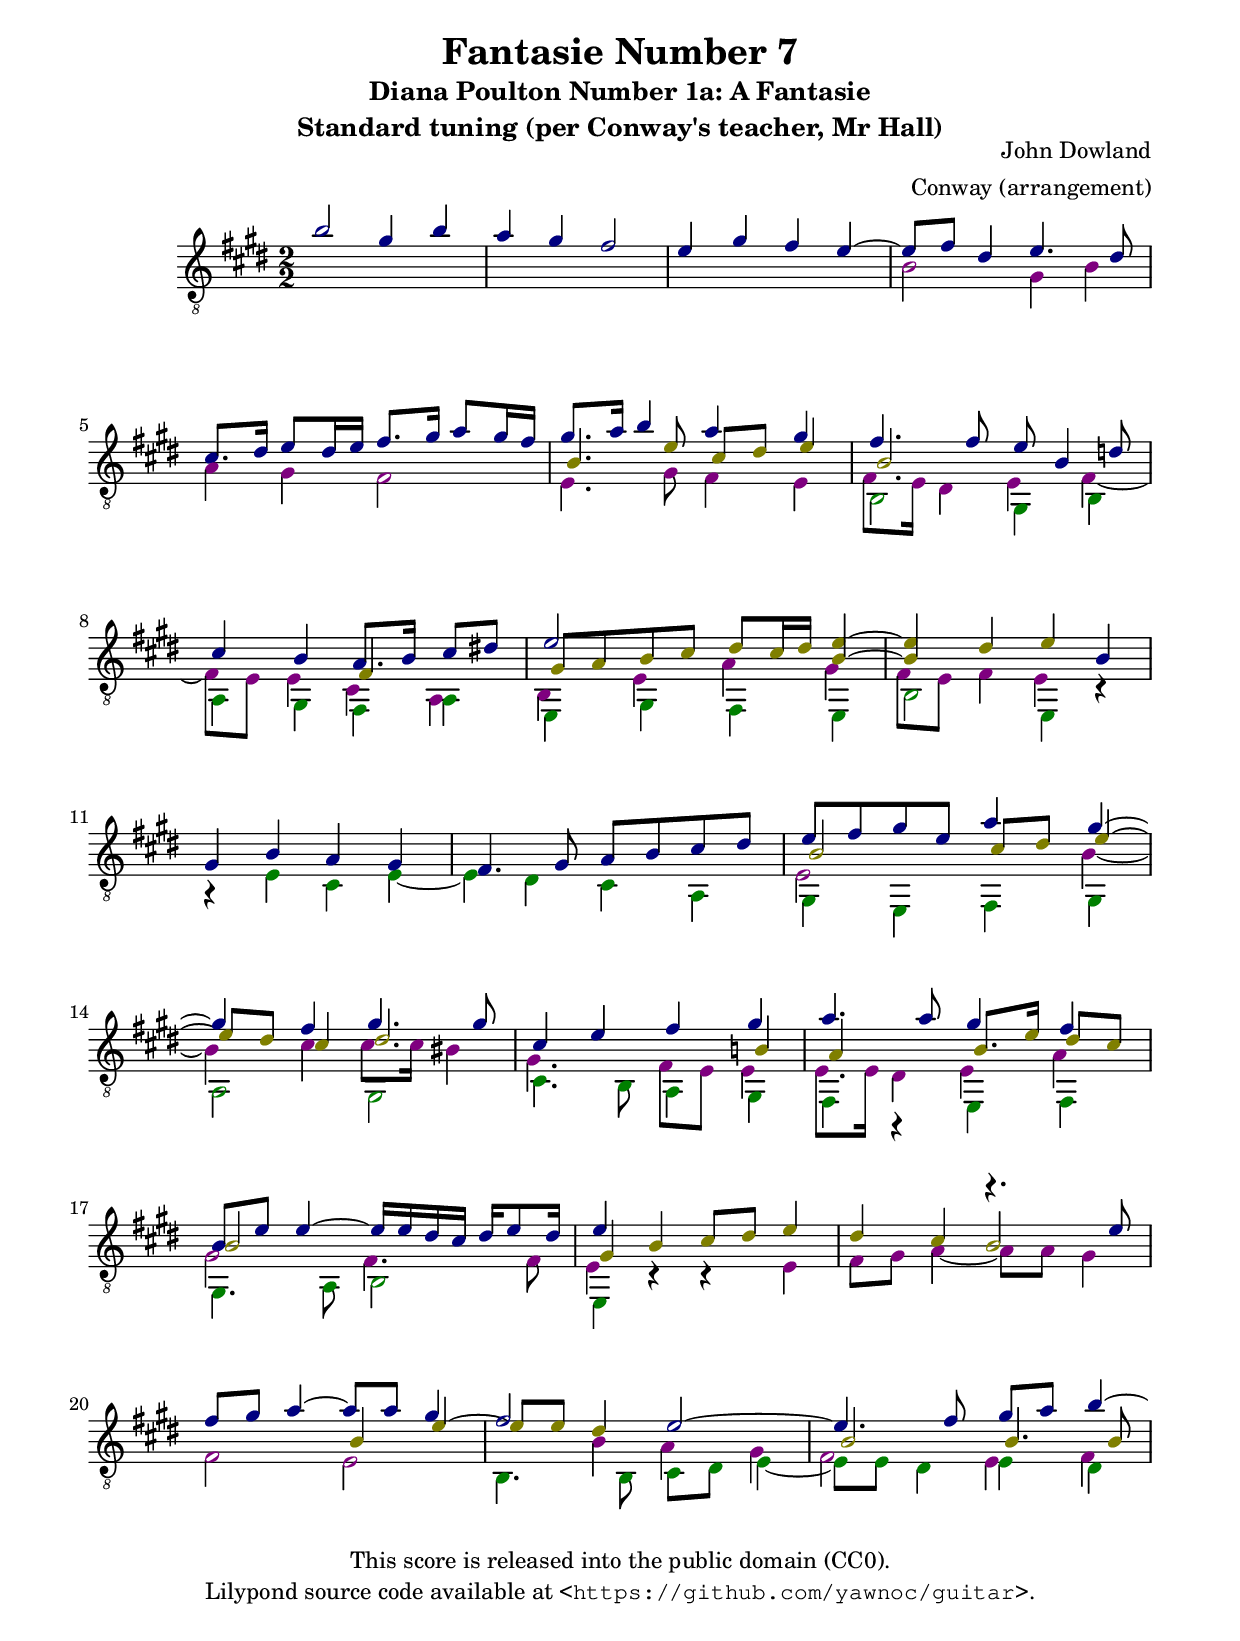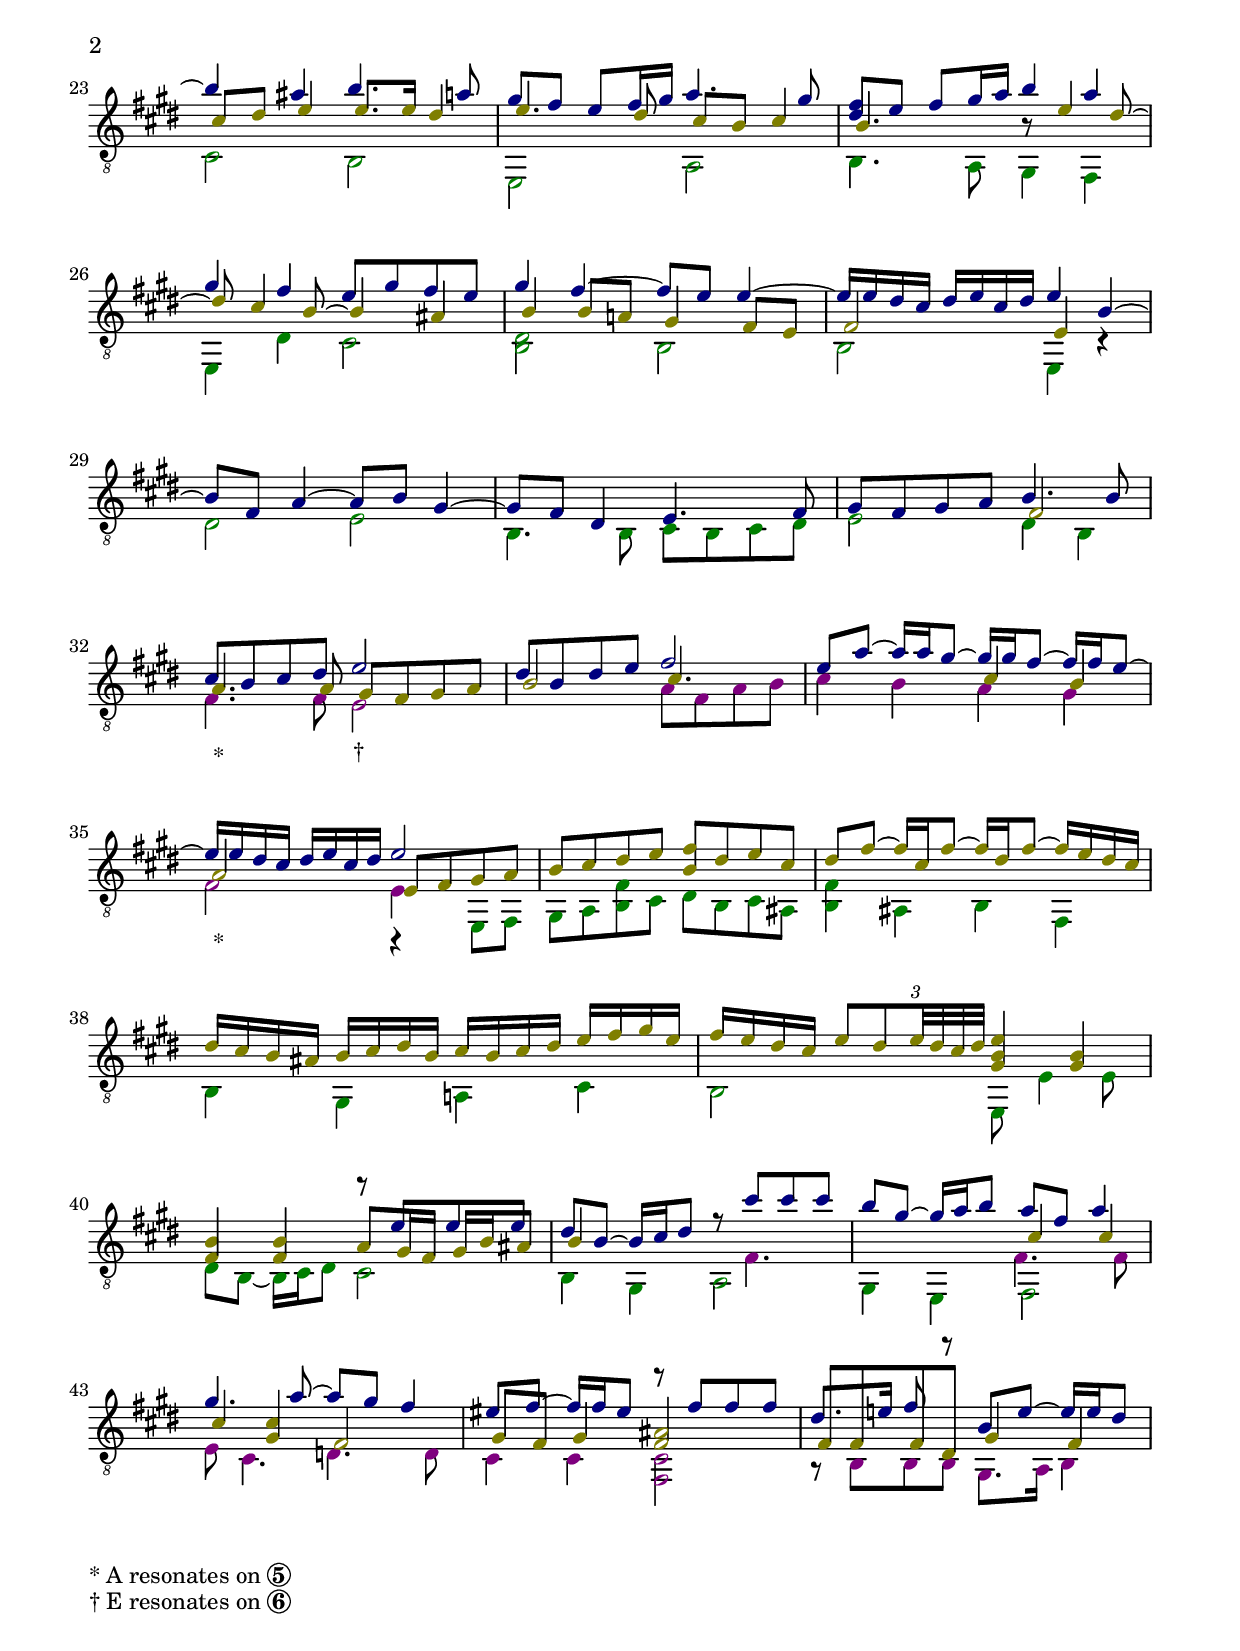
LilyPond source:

\version "2.18.2"


%%%%%%%%%%%%%%%%%%%%%%%%%%%%%%%%%%%%%%%%%%%%%%%%%%%%%%%%%%%%%%%%
% General
%%%%%%%%%%%%%%%%%%%%%%%%%%%%%%%%%%%%%%%%%%%%%%%%%%%%%%%%%%%%%%%%

\paper {
  top-margin = 1.5\cm
  left-margin = 1.5\cm
  right-margin = 1.5\cm
  bottom-margin = 1.5\cm
  ragged-last-bottom = ##f
  footnote-separator-markup = \markup { \vspace #1.5 }
}

globalSettings = {
  \accidentalStyle modern
  \compressFullBarRests
  \mergeDifferentlyHeadedOn
  \mergeDifferentlyDottedOn
  \numericTimeSignature
  \pointAndClickOff
  \override TextScript.extra-offset = #'(0 . 0.7)
  \override Score.FootnoteItem.annotation-line = ##f
}

origin-url = "https://github.com/yawnoc/guitar"

\header {
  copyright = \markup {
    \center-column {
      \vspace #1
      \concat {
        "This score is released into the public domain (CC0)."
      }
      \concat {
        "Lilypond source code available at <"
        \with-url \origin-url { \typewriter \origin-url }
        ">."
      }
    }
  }
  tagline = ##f
}

triplet = #(define-music-function
  (parser location music) (ly:music?)
  #{
    \tuplet 3/2 { $music }
  #}
)

tripletDuple = #(define-music-function
  (parser location music) (ly:music?)
  #{
    \tuplet 6/4 { $music }
  #}
)

overrideBeamedStemLengths = #(define-scheme-function
  (parser location lengths) (list?)
  #{
    \override Stem.details.beamed-lengths = $lengths
  #}
)
revertBeamedStemLengths = { \revert Stem.details.beamed-lengths }

overrideBeamVerticalPositions = #(define-scheme-function
  (parser location positions) (pair?)
  #{
    \override Beam.positions = $positions
  #}
)

%%%%%%%%%%%%%%%%%%%%%%%%%%%%%%%%%%%%%%%%%%%%%%%%%%%%%%%%%%%%%%%%
% Semantic bar lines
%%%%%%%%%%%%%%%%%%%%%%%%%%%%%%%%%%%%%%%%%%%%%%%%%%%%%%%%%%%%%%%%

barLineGoto = { \bar "||" }
barLineKeyChange = { \bar "||" }
barLineEnd = { \bar "|." }

%%%%%%%%%%%%%%%%%%%%%%%%%%%%%%%%%%%%%%%%%%%%%%%%%%%%%%%%%%%%%%%%
% Guitar notation
%%%%%%%%%%%%%%%%%%%%%%%%%%%%%%%%%%%%%%%%%%%%%%%%%%%%%%%%%%%%%%%%

stringNumbersAbove = { \set stringNumberOrientations = #'(up) }
stringNumbersBelow = { \set stringNumberOrientations = #'(down) }

fingeringAbove = { \set fingeringOrientations = #'(up) }
fingeringBelow = { \set fingeringOrientations = #'(down) }
fingeringAleft = { \set fingeringOrientations = #'(left) }
fingeringAright = { \set fingeringOrientations = #'(right) }

startGraceMusic = {
  <>(
  \override Fingering.font-size = -6
}
stopGraceMusic = {
  \revert Fingering.font-size
  <>)
}

overrideHorizontalShift = #(define-scheme-function
  (parser location distance) (number?)
  #{
    \override NoteColumn.force-hshift = $distance
  #}
)
revertHorizontalShift = { \revert NoteColumn.force-hshift }

barreSpan = #(define-music-function
  (parser location label offsetPair music)
  (string? (pair? (cons 0 0)) ly:music?)
  (let
    (
      (elements (extract-named-music music '(NoteEvent EventChord)))
    )
    (if
      (pair? elements)
      (let
        (
          (first-element (first elements))
          (last-element (last elements))
        )
        (set!
          (ly:music-property first-element 'articulations)
          (cons
            (make-music 'TextSpanEvent 'span-direction -1)
            (ly:music-property first-element 'articulations)
          )
        )
        (set!
          (ly:music-property last-element 'articulations)
          (cons
            (make-music 'TextSpanEvent 'span-direction 1)
            (ly:music-property last-element 'articulations)
          )
        )
      )
    )
  )
  #{
    \once \override TextSpanner.font-shape = #'upright
    \once \override TextSpanner.style = #'line
    \once \override TextSpanner.extra-offset = #offsetPair
    \once \override TextSpanner.bound-details = #`(
      (left
        (text . ,#{ \markup { \raise #-0.7 { #label \hspace #0.7 }} #})
        (Y . 0)
        (padding . -0.8)
        (attach-dir . -2)
      )
      (right
        (text . ,#{ \markup { \draw-line #'(0 . -1.3) } #}) ;; draw hook
        (Y . 0)
        (padding . -0.5)
        (attach-dir . 2)
      )
    )
    \once \override TextSpanner #'after-line-breaking = #(lambda (grob)
      (let*
        (
          (originalGrob (ly:grob-original grob))
          (splitGrobs (ly:spanner-broken-into originalGrob))
        )
        (if
          (and
            (>= (length splitGrobs) 2)
            (not (eq? (car (last-pair splitGrobs)) grob))
          )
          (begin
            (ly:grob-set-nested-property! grob
              '(bound-details right text)
              #{ \markup { \draw-line #'(0 . 0) } #} ;; suppress draw hook
            )
            (ly:grob-set-property! grob
              'extra-offset
              (cons
                (car offsetPair)
                (+ (cdr offsetPair) 0.7) ;; correction for suppressed hook
              )
            )
            (ly:grob-set-nested-property! grob
              '(bound-details right padding)
              #'-3 ;; increase spanner length
            )
          )
        )
      )
    )
    $music
  #}
)

barre = #(define-scheme-function
  (parser location label) (string?)
  #{
    \markup {
      \center-align {
        \hspace #0.7
        $label
      }
    }
  #}
)

nudgeNextBarre = #(define-scheme-function
  (parser location distance) (number?)
  #{
    \once \override TextScript.X-offset = $distance
  #}
)

position = #(define-scheme-function
  (parser location label) (string?)
  #{
    \markup {
      \center-align {
        \hspace #0.5
        $label
      }
    }
  #}
)

#(define-markup-command
  (markupString layout properties stringNumber) (markup?)
  (interpret-markup layout properties
    #{
      \markup \circle { \bold #stringNumber }
    #}
  )
)

#(define-markup-command
  (resonatesOn layout properties note stringNumber) (markup? markup?)
  (interpret-markup layout properties
    #{
      \markup { #note "resonates on" \markupString #stringNumber }
    #}
  )
)

%%%%%%%%%%%%%%%%%%%%%%%%%%%%%%%%%%%%%%%%%%%%%%%%%%%%%%%%%%%%%%%%
% Goto statements
%%%%%%%%%%%%%%%%%%%%%%%%%%%%%%%%%%%%%%%%%%%%%%%%%%%%%%%%%%%%%%%%

overrideGotoVisibility = {
  \once \override Score.RehearsalMark #'break-visibility = #'#(#t #t #f)
}

makeGotoMark = #(define-scheme-function
  (parser location label) (string?)
  #{
    \mark \markup { \small \italic $label }
  #}
)

simultaneousMarkSeparator = {
  \cadenzaOn
    s1073741824 % stupid, but works
  \cadenzaOff
}

coda = {
  \overrideGotoVisibility
  \mark \markup { \musicglyph #"scripts.coda" }
}

fine = {
  \overrideGotoVisibility
  \makeGotoMark Fine
}

dcAlCoda = {
  \overrideGotoVisibility
  \makeGotoMark "D.C. al Coda"
}

dcAlFine = {
  \overrideGotoVisibility
  \makeGotoMark "D.C. al Fine"
}

toCoda = {
  \overrideGotoVisibility
  \makeGotoMark "to Coda"
}



\header {
  title = "Fantasie Number 7"
  subtitle = \markup {
    \center-column {
      "Diana Poulton Number 1a: A Fantasie"
      "Standard tuning (per Conway's teacher, Mr Hall)"
    }
  }
  composer = "John Dowland"
  arranger = "Conway (arrangement)"
}


initialSignatures = {
  \clef "treble_8"
  \key e \major
  \time 2/2
  \set Timing.beamExceptions = #'()
  \set Timing.baseMoment = #(ly:make-moment 1/4)
  \set Timing.beatStructure = #'(1 1 1 1)
  \set Timing.beamExceptions = #'(
    (
      end
        .
      (
        ((1 . 8) . (4 4)) ;; quavers by fours
        ((1 . 12) . (3 3 3 3)) ;; anything shorter by beat
      )
    )
  )
}


highVoiceMusic = {
  
  \override NoteHead.color = #darkblue
  
  % Main theme high
  \barNumberCheck #1
  \relative c'' {
    b2 gis4 b |
    a gis fis2 |
    e4 gis fis e~ |
    e8 fis dis4 e4. dis8 |
    cis8. dis16 e8 dis16 e fis8. gis16 a8 gis16 fis |
    gis8. a16 b4 a gis |
    fis4. fis8 e8 b4 d8 |
    cis4 b a8. b16 cis8 dis |
    e2 s2 |
    s2 s4
  }
  
  % Main theme low
  \barNumberCheck #10
  \relative c' {
    b4 |
    gis b a gis |
    fis4. gis8 a b cis dis |
    e fis gis e a4 gis~ |
    gis fis gis4. gis8 |
    cis,4 e fis gis |
    a4. a8 gis4 fis |
    b,8 e e4~ e16 e dis cis dis16 e8 dis16 |
    e4
  }
  
  % Tee-tee taa high
  \barNumberCheck #18
  \relative c' {
    s4 s2 |
    s2 r4. e8 |
    fis8 gis a4~ a8 a gis4 |
    fis2 e2~ |
    e4. fis8 gis8 a b4~ |
    b ais b4. a8 |
    gis8 fis e8 fis16 gis a4. gis8 |
    <fis dis>8 e fis8 gis16 a b4 a |
    gis fis e8 gis fis e |
    gis4 fis~ fis8 e e4~ |
    e16 e dis cis dis e cis dis e4
  }
  
  % Tee-tee taa low
  \barNumberCheck #28
  \relative c' {
    b4~ |
    b8 fis a4~ a8 b gis4~ |
    gis8 fis dis4 e4. fis8 |
    gis fis gis a b4. b8 |
    cis b cis dis e2 |
    dis8 b dis e fis2 |
    e8 a~ a16 a gis8~ gis16 gis fis8~ fis16 fis e8~ |
    e16 e dis cis dis e cis dis e2 |
  }
  
  % Ascending scale
  \barNumberCheck #36
  {
    s1 * 3 |
    s2
  }
  
  % Tee-tee-tee
  \barNumberCheck #39
  \relative c' {
    s2 |
    s2 r8 e e e |
    dis b~ b16 cis dis8 r8 cis' cis cis |
    b8 gis~ gis16 a b8 a8 fis a4 |
    gis4. a8~ a gis fis4 |
    eis8 fis~ fis16 fis eis8 r8 fis fis fis |
    dis8. e16 fis8 r b,8 e~ e16 e dis8 |
  }
  
}


lowVoiceMusic = {
  
  \override NoteHead.color = #darkgreen
  
  % Main theme high
  \barNumberCheck #1
  \relative c {
    s1 * 6 |
    b2 gis4 b |
    a gis fis a |
    e gis fis e |
    b'2 e,4
  }
  
  % Main theme low
  \barNumberCheck #10
  \relative c {
    r4 |
    r4 e cis e~ |
    e dis cis a |
    gis e fis gis |
    a2 gis |
    cis4. b8 a4 gis |
    fis r e fis |
    gis4. a8 b2 |
    e,4
  }
  
  % Tee-tee taa high
  \barNumberCheck #18
  \relative c {
    s4 s4 s4 |
    s1 * 2 |
    b4. b8 cis8 dis e4~ |
    e8 e dis4 e4 dis |
    cis2 b |
    e, a |
    b4. a8 gis4 fis |
    e dis' cis2 |
    <b dis> b |
    b e,4
  }
  
  % Tee-tee taa low
  \barNumberCheck #28
  \relative c {
    r4 |
    dis2 e |
    b4. b8 cis b cis dis |
    e2 dis4 b |
    s1 * 3 |
    s2
  }
  
  % Ascending scale
  \barNumberCheck #35
  \relative c, {
    r4 e8 fis |
    gis a <b fis'> cis dis b cis ais |
    <b fis'>4 ais b fis |
    b gis a cis |
    b2
  }
  
  % Tee-tee-tee
  \barNumberCheck #39
  \relative c, {
    e8 e'4 e8 |
    dis8 b~ b16 cis dis8 cis2 |
    b4 gis a2 |
    gis4 e fis2 |
  }
  
}


upperMiddleVoiceMusic = {
  
  \override NoteHead.color = #darkyellow
  
  % Main theme high
  \barNumberCheck #1
  \relative c' {
    s1 * 5 |
    b4. e8 cis8 dis e4 |
    b2 s2 |
    s2 fis4 s4 |
    gis8 a b cis dis8 cis16 dis <e~ b~>4 |
    <e b> dis e
  }
  
  % Main theme low
  \barNumberCheck #10
  \relative c' {
    s4 |
    s1 * 2 |
    b2 cis8 dis e4~ |
    e8 dis cis4 dis2 |
    s2 s4 b4 |
    a4 s4 b8. e16 dis8 cis |
    b2 s2 |
    gis4
  }
  
  % Tee-tee taa high
  \barNumberCheck #18
  \relative c' {
    b4 cis8 dis e4 |
    dis4 cis b2 |
    s2 b4 e~ |
    e8 e dis4 s2 |
    b2 b4. b8 |
    cis8 dis e4 e8. e16 dis4 |
    e4. dis8 cis8 b cis4 |
    b4. s8 b8\rest e4 dis8~ |
    dis8 cis4 b8~ b4 ais |
    b4 b8 a gis4 fis8 e |
    fis2 e4
  }
  
  % Tee-tee taa low
  \barNumberCheck #28
  \relative c {
    s4 |
    s1 * 2 |
    s2 fis2 |
    \footnote "*" #'(0 . -5) \markup { "*" \resonatesOn A 5 }
    a4. a8 gis fis gis a |
    b2 cis4. s8 |
    s2 cis4 b |
    \footnote "*" #'(0 . -5) \markup { }
    a2
  }
  
  % Ascending scale
  \barNumberCheck #35
  \relative c {
    e8 fis gis a |
    b cis dis e <fis b,> dis e cis |
    dis fis~ fis16 cis fis8~ fis16 dis fis8~ fis16 e dis cis |
    dis cis b ais b cis dis b cis b cis dis e fis gis e |
    fis e dis cis \tuplet 3/2 { e8 dis e32 dis cis dis } <e b gis>4
  }
  
  % Tee-tee-tee
  \barNumberCheck #39
  \relative c' {
    <b gis>4 |
    <b fis> <b fis> a8 gis16 fis gis16 b ais8 |
    b4 s4 s2 |
    s2 cis4 cis |
    cis <cis gis> fis,2 |
    gis8 fis gis4 <ais fis>2 |
    fis8 fis fis dis gis4 fis |
  }
  
}


lowerMiddleVoiceMusic = {
  
  \override NoteHead.color = #darkmagenta
  
  % Main theme high
  \barNumberCheck #1
  \relative c' {
    s1 * 3 |
    b2 gis4 b |
    a gis fis2 |
    e4. gis8 fis4 e |
    fis8. e16 dis4 e4 fis~ |
    fis8 e e4 cis4 a |
    b e a gis |
    fis8 e fis4 e
  }
  
  % Main theme low
  \barNumberCheck #10
  \relative c {
    s4 |
    s1 * 2 |
    e2 s4 b'4~ |
    b cis cis8. cis16 bis4 |
    gis4. s8 fis8 e e4 |
    e8. e16 dis4 e4 a |
    gis2 fis4. fis8 |
    e4
  }
  
  % Tee-tee taa high
  \barNumberCheck #18
  \relative c {
    r4 r e |
    fis8 gis a4~ a8 a gis4 |
    fis2 e |
    s4 b' a gis |
    fis2 e4 fis |
    s1 * 5 |
    s2 s4
  }
  
  % Tee-tee taa low
  \barNumberCheck #28
  \relative c {
    s4 |
    s1 * 3 |
    fis4. fis8
      \footnote "†" #'(0 . -3) \markup { "†" \resonatesOn E 6 }
      e2 |
    s2 a8 fis a b |
    cis4 b a gis |
    fis2 e4
  }
  
  % Ascending scale
  \barNumberCheck #35
  {
    s4 |
    s1 * 3 |
    s2
  }
  
  % Tee-tee-tee
  \barNumberCheck #39
  \relative c {
    s2 |
    s1 |
    s2 s8 fis4. |
    s2 fis4. fis8 |
    e8 cis4. d4. d8 |
    cis4 cis <cis fis,>2 |
    r8 b b b gis8. a16 b4 |
  }
  
}


allMusic = {
  \new Staff \with {
    midiInstrument = #"acoustic guitar (nylon)"
  }
  \globalSettings
  \initialSignatures
  <<
    << \highVoiceMusic >>
      \\
    << \lowVoiceMusic >>
      \\
    << \upperMiddleVoiceMusic >>
      \\
    << \lowerMiddleVoiceMusic >>
  >>
}


\score {
  \allMusic
}

\score {
  \allMusic
  \midi { }
}
